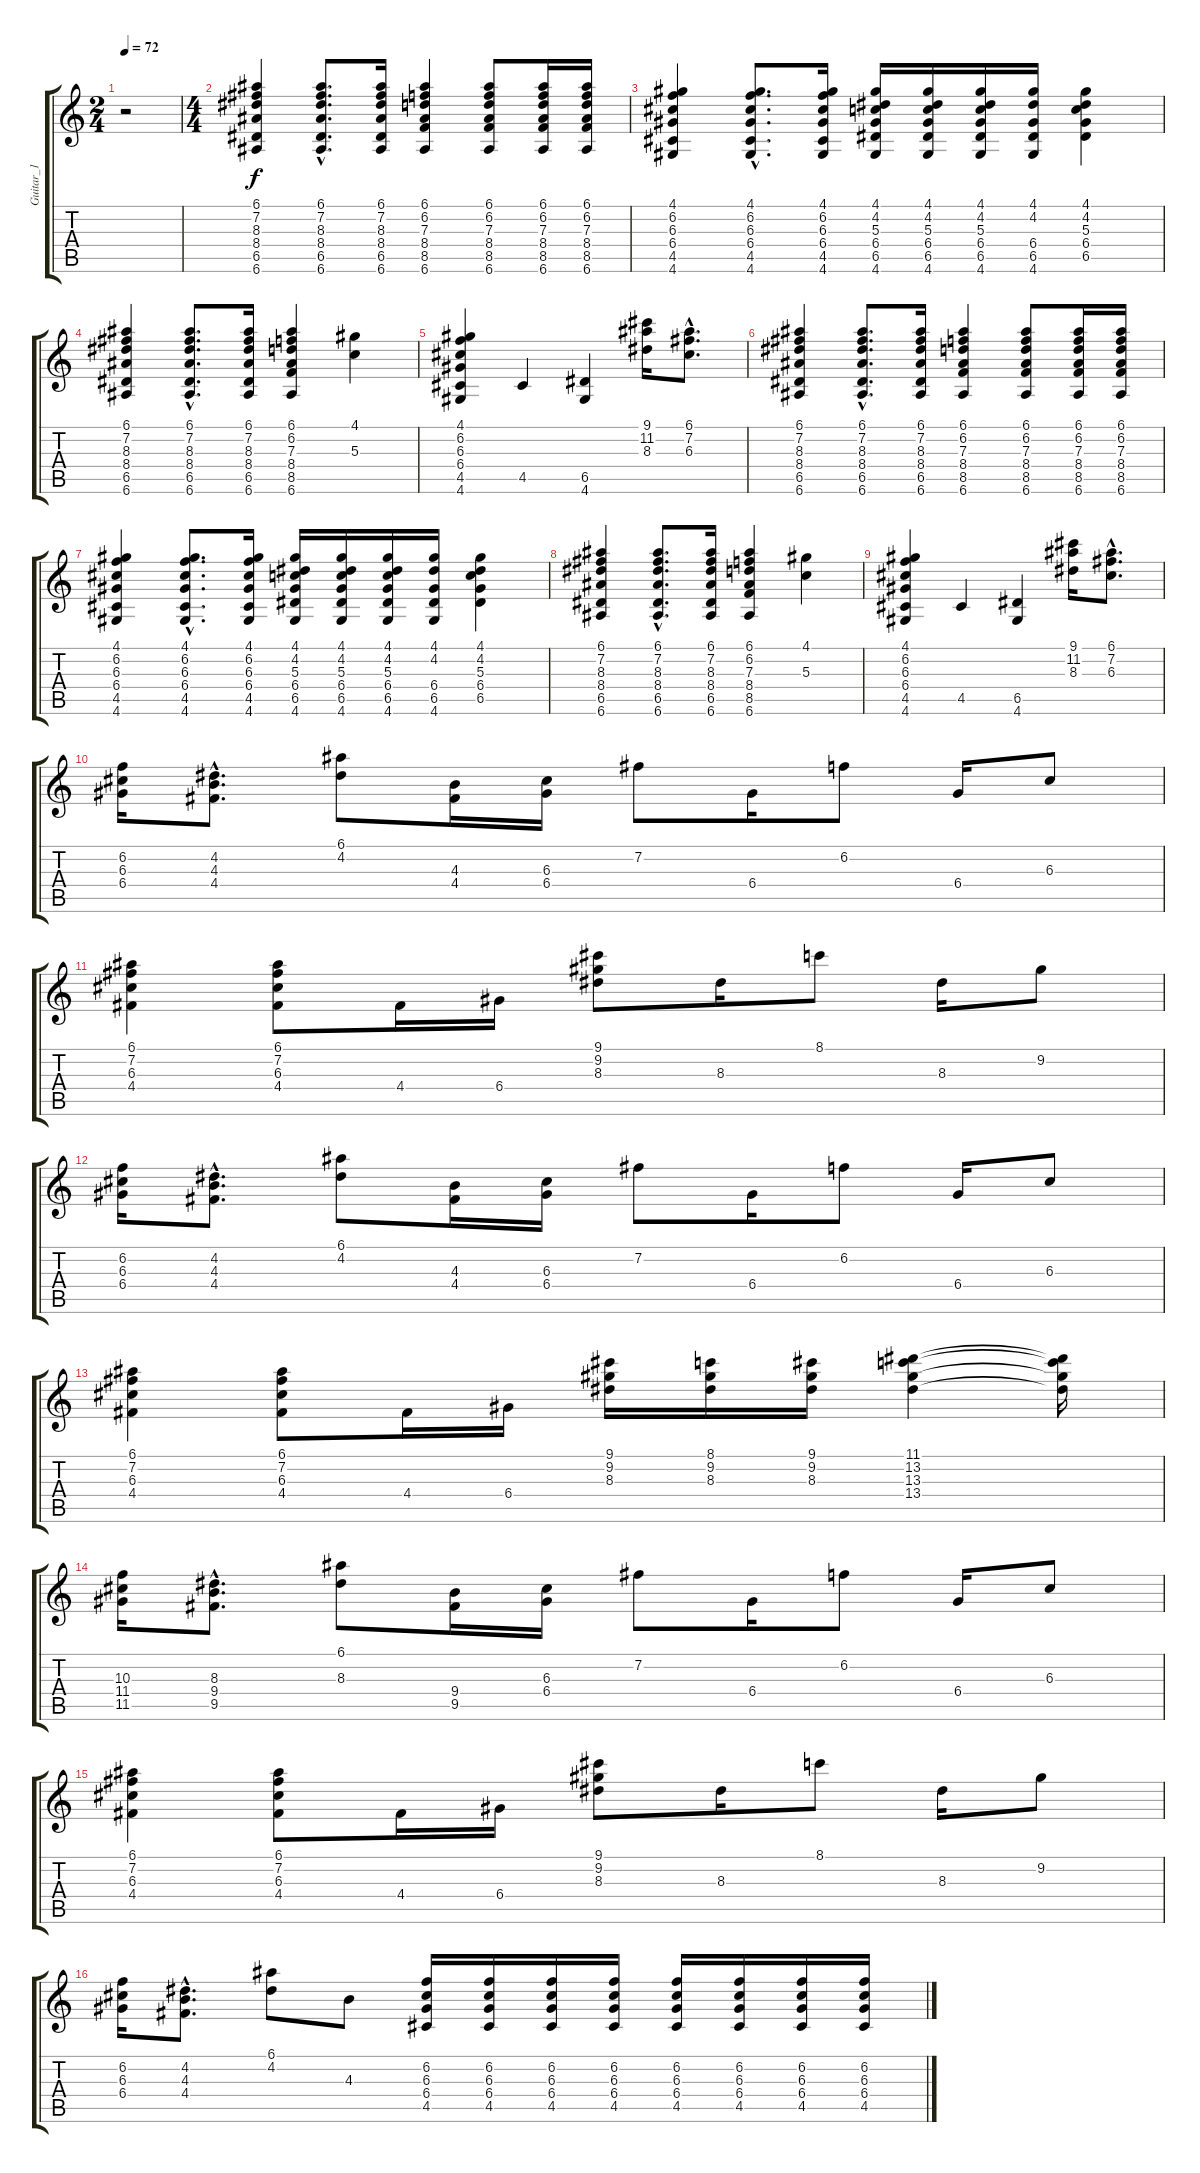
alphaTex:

\track ("Guitar_1" "Guitar_1") {instrument distortionguitar}
\staff {score tabs}
\tuning (E4 B3 G3 D3 A2 E2) {hide}
\ts (2 4)
\tempo 72
\clef g2
\ks c
r.2{dy f} |
\ts (4 4)
(6.1 7.2 8.3 8.4 6.5 6.6).4 (6.1{hac} 7.2{hac} 8.3{hac} 8.4{hac} 6.5{hac} 6.6{hac}).8{d} (6.1 7.2 8.3 8.4 6.5 6.6).16 (6.1 6.2 7.3 8.4 8.5 6.6).4 (6.1 6.2 7.3 8.4 8.5 6.6).8 (6.1 6.2 7.3 8.4 8.5 6.6).16 (6.1 6.2 7.3 8.4 8.5 6.6).16 |
(4.1 6.2 6.3 6.4 4.5 4.6).4 (4.1{hac} 6.2{hac} 6.3{hac} 6.4{hac} 4.5{hac} 4.6{hac}).8{d} (4.1 6.2 6.3 6.4 4.5 4.6).16 (4.1 4.2 5.3 6.4 6.5 4.6).16 (4.1 4.2 5.3 6.4 6.5 4.6).16 (4.1 4.2 5.3 6.4 6.5 4.6).16 (4.1 4.2 6.4 6.5 4.6).16 (4.1 4.2 5.3 6.4 6.5).4 |
(6.1 7.2 8.3 8.4 6.5 6.6).4 (6.1{hac} 7.2{hac} 8.3{hac} 8.4{hac} 6.5{hac} 6.6{hac}).8{d} (6.1 7.2 8.3 8.4 6.5 6.6).16 (6.1 6.2 7.3 8.4 8.5 6.6).4 (4.1 5.3).4 |
(4.1 6.2 6.3 6.4 4.5 4.6).4 4.5.4 (6.5 4.6).4 (9.1 11.2 8.3).16 (6.1{hac} 7.2{hac} 6.3{hac}).8{d} |
(6.1 7.2 8.3 8.4 6.5 6.6).4 (6.1{hac} 7.2{hac} 8.3{hac} 8.4{hac} 6.5{hac} 6.6{hac}).8{d} (6.1 7.2 8.3 8.4 6.5 6.6).16 (6.1 6.2 7.3 8.4 8.5 6.6).4 (6.1 6.2 7.3 8.4 8.5 6.6).8 (6.1 6.2 7.3 8.4 8.5 6.6).16 (6.1 6.2 7.3 8.4 8.5 6.6).16 |
(4.1 6.2 6.3 6.4 4.5 4.6).4 (4.1{hac} 6.2{hac} 6.3{hac} 6.4{hac} 4.5{hac} 4.6{hac}).8{d} (4.1 6.2 6.3 6.4 4.5 4.6).16 (4.1 4.2 5.3 6.4 6.5 4.6).16 (4.1 4.2 5.3 6.4 6.5 4.6).16 (4.1 4.2 5.3 6.4 6.5 4.6).16 (4.1 4.2 6.4 6.5 4.6).16 (4.1 4.2 5.3 6.4 6.5).4 |
(6.1 7.2 8.3 8.4 6.5 6.6).4 (6.1{hac} 7.2{hac} 8.3{hac} 8.4{hac} 6.5{hac} 6.6{hac}).8{d} (6.1 7.2 8.3 8.4 6.5 6.6).16 (6.1 6.2 7.3 8.4 8.5 6.6).4 (4.1 5.3).4 |
(4.1 6.2 6.3 6.4 4.5 4.6).4 4.5.4 (6.5 4.6).4 (9.1 11.2 8.3).16 (6.1{hac} 7.2{hac} 6.3{hac}).8{d} |
(6.2 6.3 6.4).16 (4.2{hac} 4.3{hac} 4.4{hac}).8{d} (6.1 4.2).8 (4.3 4.4).16 (6.3 6.4).16 7.2.8 6.4.16 6.2.8 6.4.16 6.3.8 |
(6.1 7.2 6.3 4.4).4 (6.1 7.2 6.3 4.4).8 4.4.16 6.4.16 (9.1 9.2 8.3).8 8.3.16 8.1.8 8.3.16 9.2.8 |
(6.2 6.3 6.4).16 (4.2{hac} 4.3{hac} 4.4{hac}).8{d} (6.1 4.2).8 (4.3 4.4).16 (6.3 6.4).16 7.2.8 6.4.16 6.2.8 6.4.16 6.3.8 |
(6.1 7.2 6.3 4.4).4 (6.1 7.2 6.3 4.4).8 4.4.16 6.4.16 (9.1 9.2 8.3).16 (8.1 9.2 8.3).16 (9.1 9.2 8.3).16 (11.1 13.2 13.3 13.4).4 (11.1{t} 13.2{t} 13.3{t} 13.4{t}).16 |
(10.3 11.4 11.5).16 (8.3{hac} 9.4{hac} 9.5{hac}).8{d} (6.1 8.3).8 (9.4 9.5).16 (6.3 6.4).16 7.2.8 6.4.16 6.2.8 6.4.16 6.3.8 |
(6.1 7.2 6.3 4.4).4 (6.1 7.2 6.3 4.4).8 4.4.16 6.4.16 (9.1 9.2 8.3).8 8.3.16 8.1.8 8.3.16 9.2.8 |
(6.2 6.3 6.4).16 (4.2{hac} 4.3{hac} 4.4{hac}).8{d} (6.1 4.2).8 4.3.8 (6.2 6.3 6.4 4.5).16 (6.2 6.3 6.4 4.5).16 (6.2 6.3 6.4 4.5).16 (6.2 6.3 6.4 4.5).16 (6.2 6.3 6.4 4.5).16 (6.2 6.3 6.4 4.5).16 (6.2 6.3 6.4 4.5).16 (6.2 6.3 6.4 4.5).16
